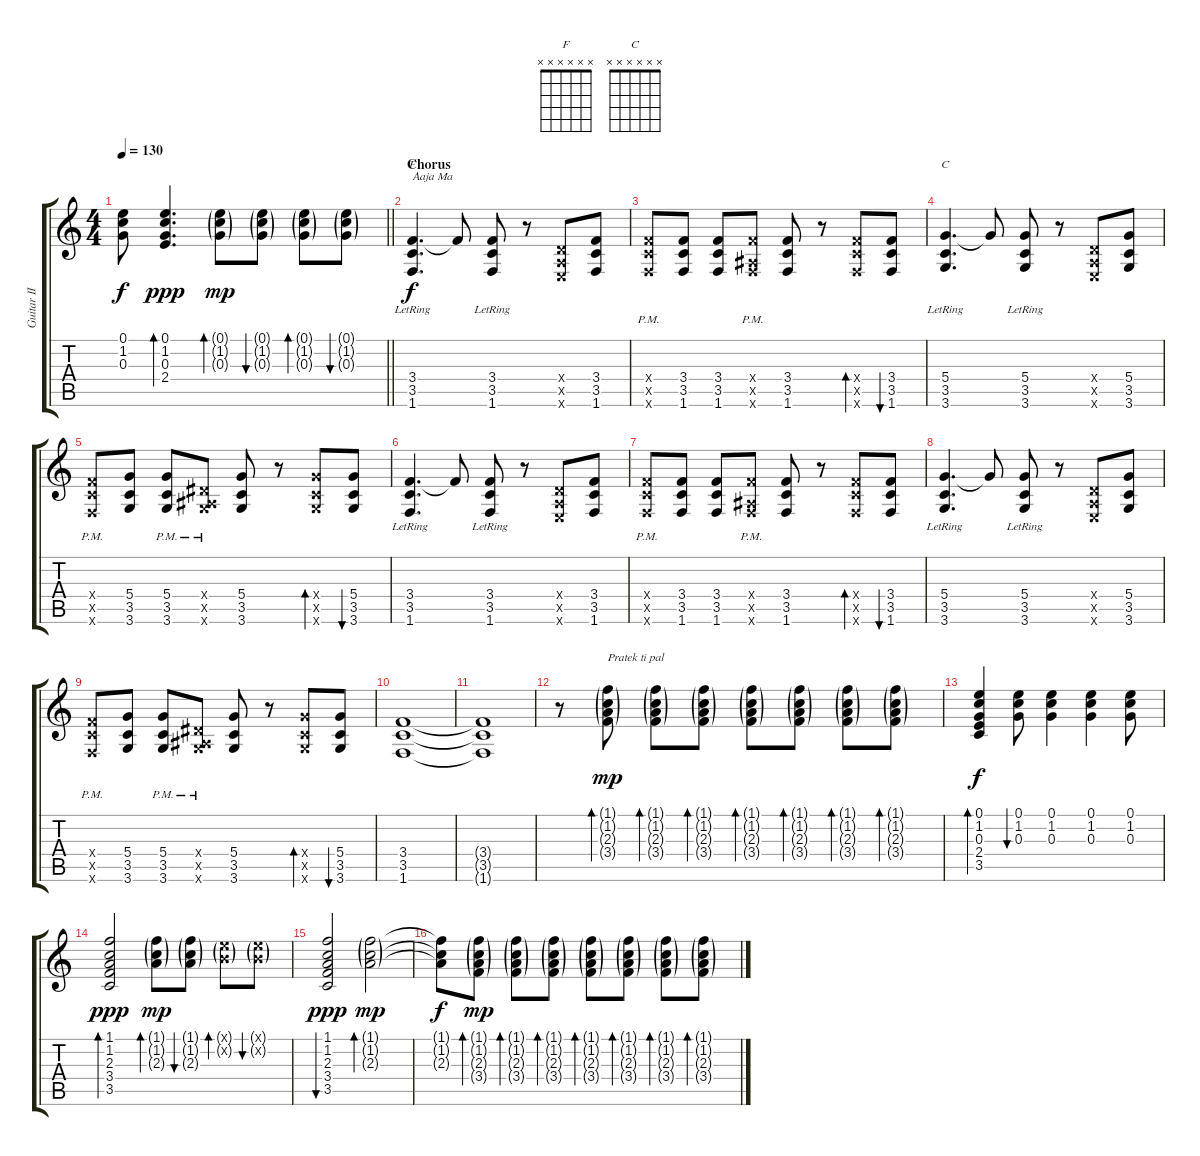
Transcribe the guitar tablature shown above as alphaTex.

\track ("Guitar II" "Guitar II") {instrument acousticguitarsteel}
\staff {score tabs}
\tuning (E4 B3 G3 D3 A2 E2) {hide}
\chord ("F" x x x x x x)
\chord ("C" x x x x x x)
\ts (4 4)
\tempo 130
\clef g2
\barLineRight lightlight
\ks c
(0.1{t} 1.2{t} 0.3{t}).8{dy f} (0.1 1.2 0.3 2.4).4{d bd 120 dy ppp} (0.1{g} 1.2{g} 0.3{g}).8{bd 60 dy mp} (0.1{g} 1.2{g} 0.3{g}).8{bu 120} (0.1{g} 1.2{g} 0.3{g}).8{bd 120} (0.1{g} 1.2{g} 0.3{g}).8{bu 120} |
\section ("" "Chorus")
(3.4{lr} 3.5{lr} 1.6{lr}).4{d ch "F" txt "Aaja Ma" dy f instrument distortionguitar} 3.4{t}.8 (3.4{lr} 3.5{lr} 1.6{lr}).8 r.8 (0.4{x} 0.5{x} 0.6{x}).8 (3.4 3.5 1.6).8 |
(3.4{pm x} 3.5{pm x} 1.6{pm x}).8 (3.4 3.5 1.6).8 (3.4 3.5 1.6).8 (3.4{pm x} 1.5{pm x} 1.6{pm x}).8 (3.4 3.5 1.6).8 r.8 (3.4{x} 3.5{x} 1.6{x}).8{bd 120} (3.4 3.5 1.6).8{bu 120} |
(5.4{lr} 3.5{lr} 3.6{lr}).4{d ch "C"} 5.4{t}.8 (5.4{lr} 3.5{lr} 3.6{lr}).8 r.8 (0.4{x} 0.5{x} 0.6{x}).8 (5.4 3.5 3.6).8 |
(3.4{pm x} 3.5{pm x} 1.6{pm x}).8 (5.4 3.5 3.6).8 (5.4{pm} 3.5{pm} 3.6{pm}).8 (1.4{pm x} 1.5{pm x} 3.6{pm x}).8 (5.4 3.5 3.6).8 r.8 (5.4{x} 3.5{x} 3.6{x}).8{bd 120} (5.4 3.5 3.6).8{bu 120} |
(3.4{lr} 3.5{lr} 1.6{lr}).4{d} 3.4{t}.8 (3.4{lr} 3.5{lr} 1.6{lr}).8 r.8 (0.4{x} 0.5{x} 0.6{x}).8 (3.4 3.5 1.6).8 |
(3.4{pm x} 3.5{pm x} 1.6{pm x}).8 (3.4 3.5 1.6).8 (3.4 3.5 1.6).8 (3.4{pm x} 1.5{pm x} 1.6{pm x}).8 (3.4 3.5 1.6).8 r.8 (3.4{x} 3.5{x} 1.6{x}).8{bd 120} (3.4 3.5 1.6).8{bu 120} |
(5.4{lr} 3.5{lr} 3.6{lr}).4{d} 5.4{t}.8 (5.4{lr} 3.5{lr} 3.6{lr}).8 r.8 (0.4{x} 0.5{x} 0.6{x}).8 (5.4 3.5 3.6).8 |
(3.4{pm x} 3.5{pm x} 1.6{pm x}).8 (5.4 3.5 3.6).8 (5.4{pm} 3.5{pm} 3.6{pm}).8 (1.4{pm x} 1.5{pm x} 3.6{pm x}).8 (5.4 3.5 3.6).8 r.8 (5.4{x} 3.5{x} 3.6{x}).8{bd 120} (5.4 3.5 3.6).8{bu 120} |
(3.4 3.5 1.6).1 |
(3.4{t} 3.5{t} 1.6{t}).1 |
r.8{instrument acousticguitarsteel} (1.1{g} 1.2{g} 2.3{g} 3.4{g}).8{bd 60 txt "Pratek ti pal" dy mp} (1.1{g} 1.2{g} 2.3{g} 3.4{g}).8{bd 60} (1.1{g} 1.2{g} 2.3{g} 3.4{g}).8{bd 60} (1.1{g} 1.2{g} 2.3{g} 3.4{g}).8{bd 60} (1.1{g} 1.2{g} 2.3{g} 3.4{g}).8{bd 60} (1.1{g} 1.2{g} 2.3{g} 3.4{g}).8{bd 60} (1.1{g} 1.2{g} 2.3{g} 3.4{g}).8{bd 60} |
(0.1 1.2 0.3 2.4 3.5).4{bd 30 dy f} (0.1 1.2 0.3).8{bu 30} (0.1 1.2 0.3).4 (0.1 1.2 0.3).4 (0.1 1.2 0.3).8 |
(1.1 1.2 2.3 3.4 3.5).2{bd 120 dy ppp} (1.1{g} 1.2{g} 2.3{g}).8{bd 120 dy mp} (1.1{g} 1.2{g} 2.3{g}).8{bu 120} (0.1{g x} 0.2{g x}).8{bd 120} (0.1{g x} 0.2{g x}).8{bu 120} |
(1.1 1.2 2.3 3.4 3.5).2{bu 240 dy ppp} (1.1{g} 1.2{g} 2.3{g}).2{bd 60 dy mp} |
(1.1{t} 1.2{t} 2.3{t}).8{dy f} (1.1{g} 1.2{g} 2.3{g} 3.4{g}).8{bd 60 dy mp} (1.1{g} 1.2{g} 2.3{g} 3.4{g}).8{bd 60} (1.1{g} 1.2{g} 2.3{g} 3.4{g}).8{bd 60} (1.1{g} 1.2{g} 2.3{g} 3.4{g}).8{bd 60} (1.1{g} 1.2{g} 2.3{g} 3.4{g}).8{bd 60} (1.1{g} 1.2{g} 2.3{g} 3.4{g}).8{bd 60} (1.1{g} 1.2{g} 2.3{g} 3.4{g}).8{bd 60}
